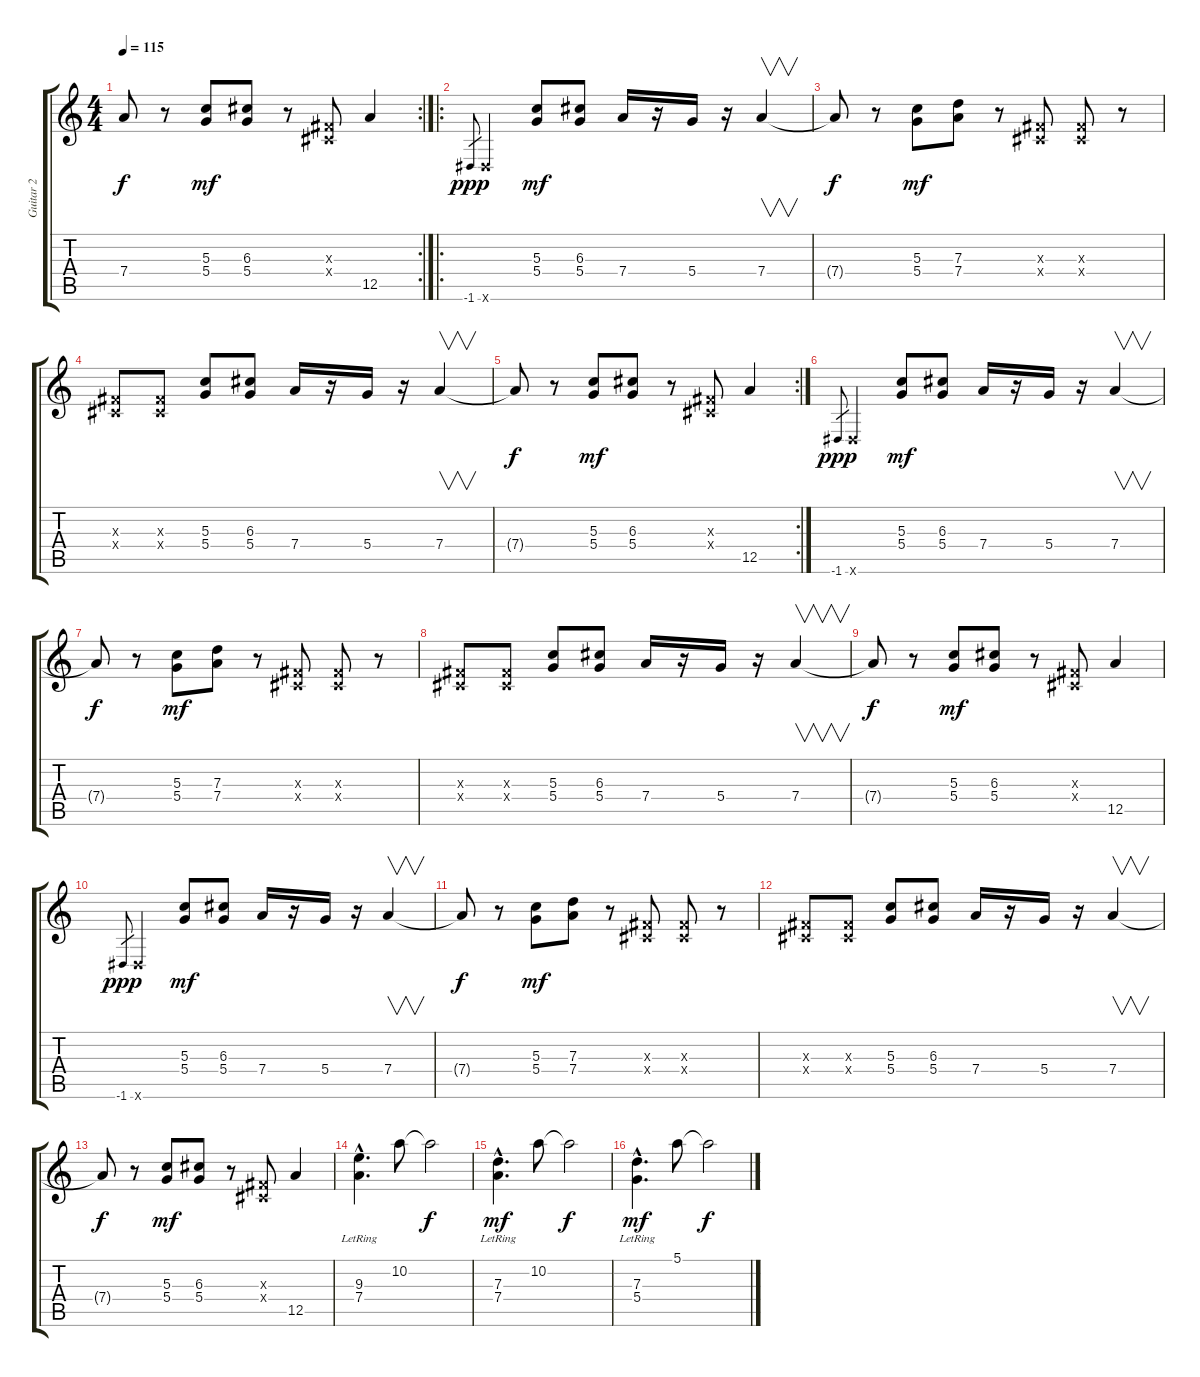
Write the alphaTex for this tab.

\track ("Guitar 2" "Guitar 2") {instrument electricguitarclean}
\staff {score tabs}
\tuning (E4 B3 G3 D3 A2 E2) {hide}
\rc 2
\ts (4 4)
\tempo 115
\clef g2
\ks c
7.4{t}.8{dy f} r.8 (5.3 5.4).8{dy mf} (6.3 5.4).8 r.8 (-1.3{x} -1.4{x}).8 12.5.4 |
\ro
-1.6.8{gr dy ppp} -1.6{x}.4 (5.3 5.4).8{dy mf} (6.3 5.4).8 7.4.16 r.16 5.4.16 r.16 7.4.4{v} |
7.4{t}.8{dy f} r.8 (5.3 5.4).8{dy mf} (7.3 7.4).8 r.8 (-1.3{x} -1.4{x}).8 (-1.3{x} -1.4{x}).8 r.8 |
(-1.3{x} -1.4{x}).8 (-1.3{x} -1.4{x}).8 (5.3 5.4).8 (6.3 5.4).8 7.4.16 r.16 5.4.16 r.16 7.4.4{v} |
\rc 2
7.4{t}.8{dy f} r.8 (5.3 5.4).8{dy mf} (6.3 5.4).8 r.8 (-1.3{x} -1.4{x}).8 12.5.4 |
-1.6.8{gr dy ppp} -1.6{x}.4 (5.3 5.4).8{dy mf} (6.3 5.4).8 7.4.16 r.16 5.4.16 r.16 7.4.4{v} |
7.4{t}.8{dy f} r.8 (5.3 5.4).8{dy mf} (7.3 7.4).8 r.8 (-1.3{x} -1.4{x}).8 (-1.3{x} -1.4{x}).8 r.8 |
(-1.3{x} -1.4{x}).8 (-1.3{x} -1.4{x}).8 (5.3 5.4).8 (6.3 5.4).8 7.4.16 r.16 5.4.16 r.16 7.4.4{v} |
7.4{t}.8{dy f} r.8 (5.3 5.4).8{dy mf} (6.3 5.4).8 r.8 (-1.3{x} -1.4{x}).8 12.5.4 |
-1.6.8{gr dy ppp} -1.6{x}.4 (5.3 5.4).8{dy mf} (6.3 5.4).8 7.4.16 r.16 5.4.16 r.16 7.4.4{v} |
7.4{t}.8{dy f} r.8 (5.3 5.4).8{dy mf} (7.3 7.4).8 r.8 (-1.3{x} -1.4{x}).8 (-1.3{x} -1.4{x}).8 r.8 |
(-1.3{x} -1.4{x}).8 (-1.3{x} -1.4{x}).8 (5.3 5.4).8 (6.3 5.4).8 7.4.16 r.16 5.4.16 r.16 7.4.4{v} |
7.4{t}.8{dy f} r.8 (5.3 5.4).8{dy mf} (6.3 5.4).8 r.8 (-1.3{x} -1.4{x}).8 12.5.4 |
(9.3{hac lr} 7.4{hac lr}).4{d} 10.2.8 10.2{t}.2{dy f} |
(7.3{hac lr} 7.4{hac lr}).4{d dy mf} 10.2.8 10.2{t}.2{dy f} |
(7.3{hac lr} 5.4{hac lr}).4{d dy mf} 5.1.8 5.1{t}.2{dy f}
